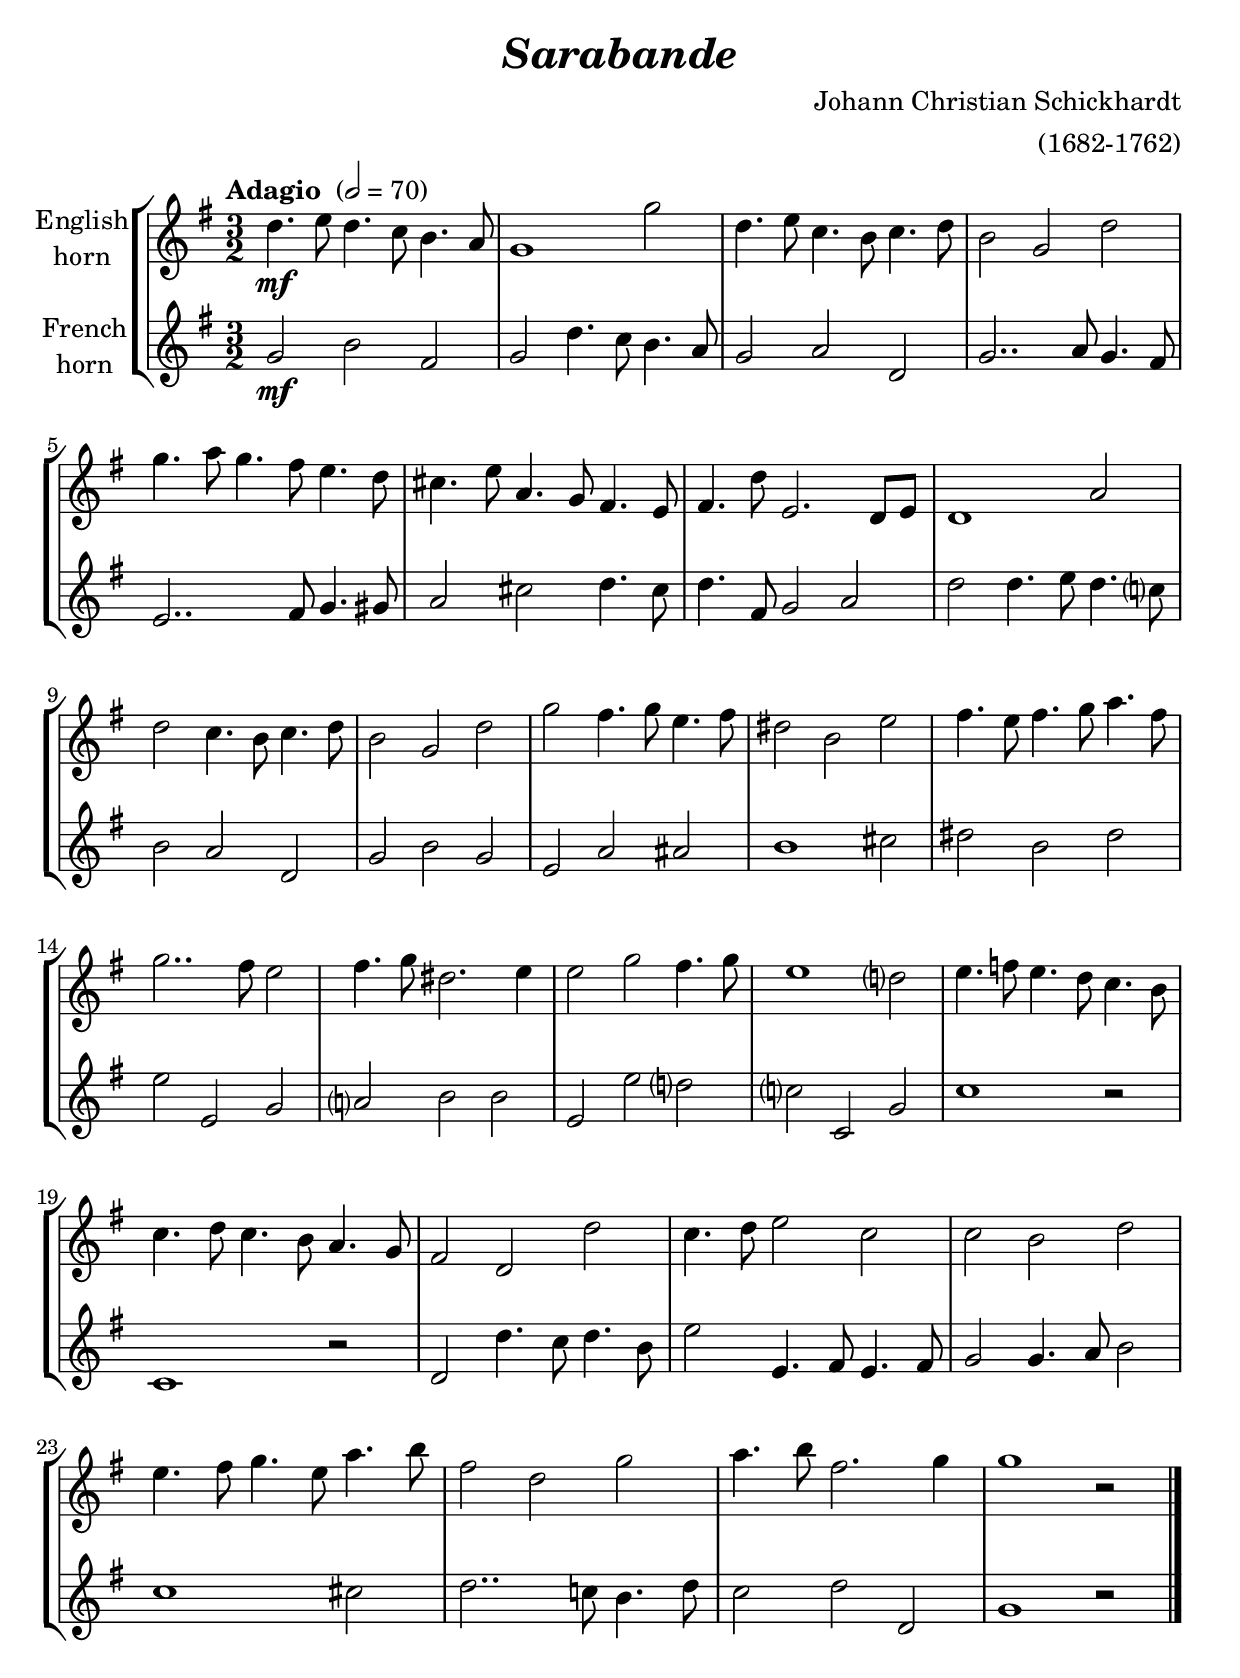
\version "2.24.0"
\include "deutsch.ly"

#(set-global-staff-size 23)

\header {
  title     = \markup \bold \italic "Sarabande"
  composer  = "Johann Christian Schickhardt"
  arranger  = "(1682-1762)"
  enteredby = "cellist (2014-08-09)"
}

voiceconsts = {
  \key c \major
  \time 3/2
  \tempo "Adagio " 2=70
  %\numericTimeSignature
  \compressEmptyMeasures
  %\tupletSpan 4
  % Set default beaming for all staves
  %\set Timing.beamExceptions = #'()
  %\set Timing.baseMoment     = #(ly:make-moment 1/2)
  %\set Timing.beatStructure  = 1,1,1
}

mihi = "english horn"
milo = "french horn"
%mihi = "bright acoustic"
%milo = "acoustic bass"

\version "2.24.0"
va = \relative c'' {
   \voiceconsts

   g4.\mf a8 g4. f8 e4. d8
   c1 c'2
   g4. a8 f4. e8 f4. g8
   e2 c g'

   c4. d8 c4. h8 a4. g8
   fis4. a8 d,4. c8 h4. a8
   h4. g'8 a,2. g8 a
   g1 d'2

   g f4. e8 f4. g8
   e2 c g'
   c h4. c8 a4. h8
   gis2 e a

   h4. a8 h4. c8 d4. h8
   c2.. h8 a2
   h4. c8 gis2. a4
   a2 c h4. c8
   a1 g?2

   a4. b8 a4. g8 f4. e8
   f4. g8 f4. e8 d4.c8
   h2 g g'
   f4. g8 a2 f
   f e g

   a4. h8 c4. a8 d4. e8
   h2 g c
   d4. e8 h2. c4
   c1 r2 \bar "|."
}

\version "2.24.0"
vb = \relative c {
   \voiceconsts

   c2\mf e h
   c g'4. f8 e4. d8
   c2 d g,
   c2.. d8 c4. h8

   a2.. h8 c4. cis8
   d2 fis g4. fis8
   g4. h,8 c2 d
   g g4. a8 g4. f?8

   e2 d g,
   c e c
   a d dis
   e1 fis2

   gis e gis
   a a, c
   d? e e
   a, a' g?
   f? f, c'

   f1 r2
   f,1 r2
   g g'4. f8 g4. e8
   a2 a,4. h8 a4. h8
   c2 c4. d8 e2

   f1 fis2
   g2.. f!8 e4. g8
   f2 g g,
   c1 r2 \bar "|."
}


music = \new StaffGroup <<
      \new Staff {
        \set Staff.midiInstrument = \mihi
        \set Staff.instrumentName = \markup \center-column { "English" "horn" }
        \transpose c g { \va }
      }

      \new Staff {
        \set Staff.midiInstrument = \milo
        \set Staff.instrumentName = \markup \center-column { "French" "horn" }
        \transpose c g' { \vb }
      }
>>

\book {
  \score {
   \music
    \layout {}
  }

  \score {
    \unfoldRepeats \music

    \midi {
      \context {
        \Score
      }
    }
  }
}
